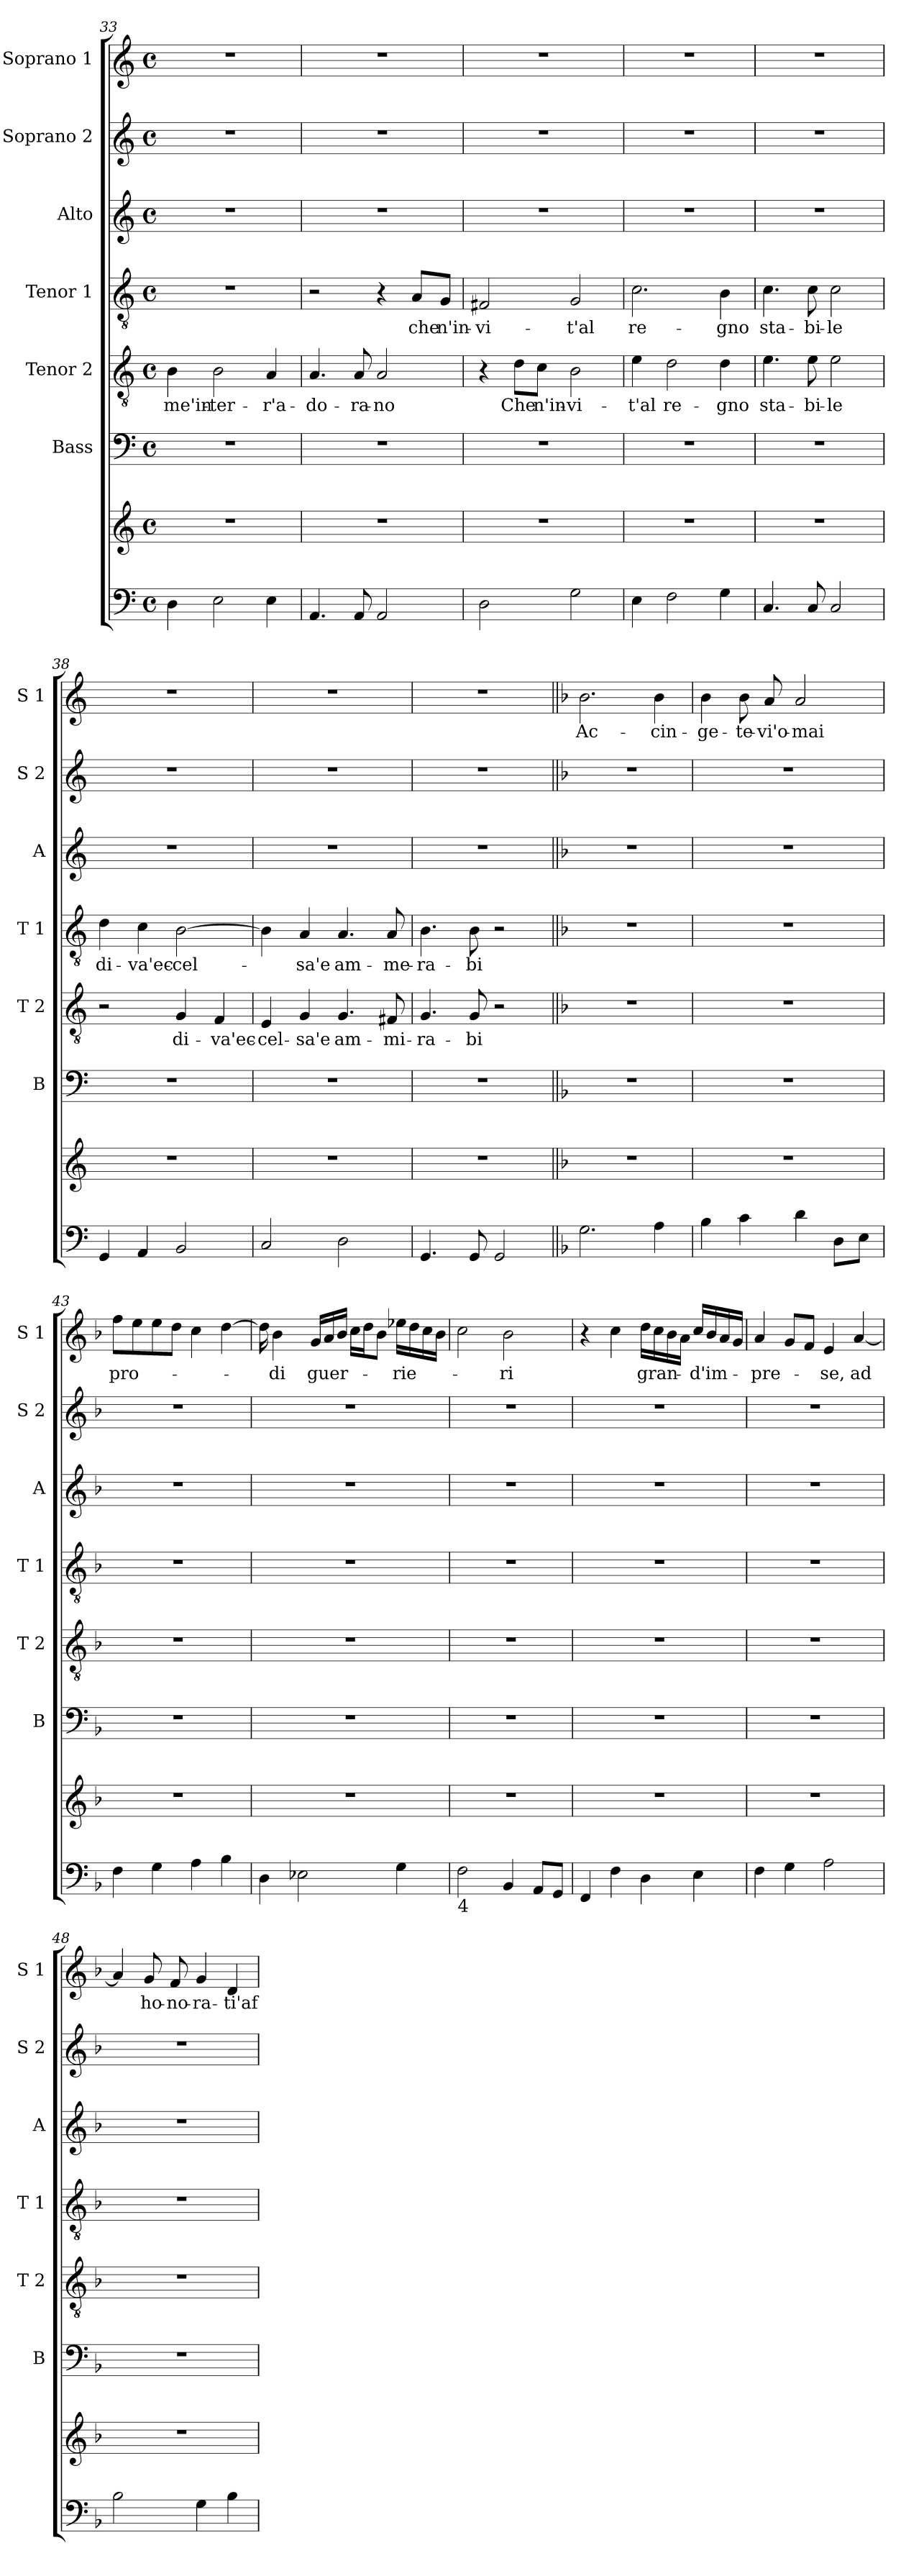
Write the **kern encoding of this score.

**kern	**kern	**kern	**kern	**text	**kern	**text	**kern	**kern	**kern	**text
*part7	*part7	*part6	*part5	*part5	*part4	*part4	*part3	*part2	*part1	*part1
*staff8	*staff7	*staff6	*staff5	*staff5	*staff4	*staff4	*staff3	*staff2	*staff1	*staff1
*	*	*I"Bass	*I"Tenor 2	*	*I"Tenor 1	*	*I"Alto	*I"Soprano 2	*I"Soprano 1	*
*	*	*I'B	*I'T 2	*	*I'T 1	*	*I'A	*I'S 2	*I'S 1	*
*clefF4	*clefG2	*clefF4	*clefGv2	*	*clefGv2	*	*clefG2	*clefG2	*clefG2	*
*k[]	*k[]	*k[]	*k[]	*	*k[]	*	*k[]	*k[]	*k[]	*
*C:	*C:	*C:	*C:	*	*C:	*	*C:	*C:	*C:	*
*M4/4	*M4/4	*M4/4	*M4/4	*	*M4/4	*	*M4/4	*M4/4	*M4/4	*
*met(c)	*met(c)	*met(c)	*met(c)	*	*met(c)	*	*met(c)	*met(c)	*met(c)	*
=33	=33	=33	=33	=33	=33	=33	=33	=33	=33	=33
4D\	1r	1r	4B\	-me'in-	1r	.	1r	1r	1r	.
2E\	.	.	2B\	-ter-	.	.	.	.	.	.
4E\	.	.	4A/	-r'a-	.	.	.	.	.	.
=34	=34	=34	=34	=34	=34	=34	=34	=34	=34	=34
4.AA/	1r	1r	4.A/	-do-	2r	.	1r	1r	1r	.
8AA/	.	.	8A/	-ra-	.	.	.	.	.	.
2AA/	.	.	2A/	-no	4r	.	.	.	.	.
.	.	.	.	.	8A/L	che	.	.	.	.
.	.	.	.	.	8G/J	n'in-	.	.	.	.
!!LO:LB:g=z
=35	=35	=35	=35	=35	=35	=35	=35	=35	=35	=35
2D\	1r	1r	4r	.	2F#X/	-vi-	1r	1r	1r	.
.	.	.	8d\L	Che	.	.	.	.	.	.
.	.	.	8c\J	n'in-	.	.	.	.	.	.
2G\	.	.	2B\	-vi-	2G/	-t'al	.	.	.	.
=36	=36	=36	=36	=36	=36	=36	=36	=36	=36	=36
4E\	1r	1r	4e\	-t'al	2.c\	re-	1r	1r	1r	.
2F\	.	.	2d\	re-	.	.	.	.	.	.
4G\	.	.	4d\	-gno	4B\	-gno	.	.	.	.
=37	=37	=37	=37	=37	=37	=37	=37	=37	=37	=37
4.C/	1r	1r	4.e\	sta-	4.c\	sta-	1r	1r	1r	.
8C/	.	.	8e\	-bi-	8c\	-bi-	.	.	.	.
2C/	.	.	2e\	-le	2c\	-le	.	.	.	.
=38	=38	=38	=38	=38	=38	=38	=38	=38	=38	=38
4GG/	1r	1r	2r	.	4d\	di-	1r	1r	1r	.
4AA/	.	.	.	.	4c\	-va'ec-	.	.	.	.
2BB/	.	.	4G/	di-	[2B\	-cel-	.	.	.	.
.	.	.	4F/	-va'ec-	.	.	.	.	.	.
=39	=39	=39	=39	=39	=39	=39	=39	=39	=39	=39
2C/	1r	1r	4E/	-cel-	4B\]	.	1r	1r	1r	.
.	.	.	4G/	-sa'e	4A/	-sa'e	.	.	.	.
2D\	.	.	4.G/	am-	4.A/	am-	.	.	.	.
.	.	.	8F#X/	-mi-	8A/	-me-	.	.	.	.
=40	=40	=40	=40	=40	=40	=40	=40	=40	=40	=40
4.GG/	1r	1r	4.G/	-ra-	4.B\	-ra-	1r	1r	1r	.
8GG/	.	.	8G/	-bi-	8B\	-bi-	.	.	.	.
2GG/	.	.	2r	.	2r	.	.	.	.	.
!!LO:LB:g=z
=41||	=41||	=41||	=41||	=41||	=41||	=41||	=41||	=41||	=41||	=41||
*k[b-]	*k[b-]	*k[b-]	*k[b-]	*	*k[b-]	*	*k[b-]	*k[b-]	*k[b-]	*
*F:	*F:	*F:	*F:	*	*F:	*	*F:	*F:	*F:	*
2.G\	1r	1r	1r	.	1r	.	1r	1r	2.b-\	Ac-
4A\	.	.	.	.	.	.	.	.	4b-\	-cin-
=42	=42	=42	=42	=42	=42	=42	=42	=42	=42	=42
4B-\	1r	1r	1r	.	1r	.	1r	1r	4b-\	-ge-
4c\	.	.	.	.	.	.	.	.	8b-\	-te-
.	.	.	.	.	.	.	.	.	8a/	-vi'o-
4d\	.	.	.	.	.	.	.	.	2a/	-mai
8D\L	.	.	.	.	.	.	.	.	.	.
8E\J	.	.	.	.	.	.	.	.	.	.
=43	=43	=43	=43	=43	=43	=43	=43	=43	=43	=43
4F\	1r	1r	1r	.	1r	.	1r	1r	8ff\L	pro-
.	.	.	.	.	.	.	.	.	8ee\	.
4G\	.	.	.	.	.	.	.	.	8ee\	.
.	.	.	.	.	.	.	.	.	8dd\J	.
4A\	.	.	.	.	.	.	.	.	4cc\	.
4B-\	.	.	.	.	.	.	.	.	[4dd\	.
=44	=44	=44	=44	=44	=44	=44	=44	=44	=44	=44
4D\	1r	1r	1r	.	1r	.	1r	1r	16dd\]	.
.	.	.	.	.	.	.	.	.	4b-\	-di
2E-X\	.	.	.	.	.	.	.	.	.	.
.	.	.	.	.	.	.	.	.	16g/LL	guer-
.	.	.	.	.	.	.	.	.	16a/	.
.	.	.	.	.	.	.	.	.	16b-/JJ	.
.	.	.	.	.	.	.	.	.	16cc\LL	.
.	.	.	.	.	.	.	.	.	16dd\J	.
.	.	.	.	.	.	.	.	.	8b-\J	.
4G\	.	.	.	.	.	.	.	.	16ee-X\LL	-rie-
.	.	.	.	.	.	.	.	.	16dd\	.
.	.	.	.	.	.	.	.	.	16cc\	.
.	.	.	.	.	.	.	.	.	16b-\JJ	.
=45	=45	=45	=45	=45	=45	=45	=45	=45	=45	=45
!LO:TX:b:t=4	!	!	!	!	!	!	!	!	!	!
2F\	1r	1r	1r	.	1r	.	1r	1r	2cc\	.
4BB-/	.	.	.	.	.	.	.	.	2b-\	-ri
8AA/L	.	.	.	.	.	.	.	.	.	.
8GG/J	.	.	.	.	.	.	.	.	.	.
!!LO:LB:g=z
=46	=46	=46	=46	=46	=46	=46	=46	=46	=46	=46
4FF/	1r	1r	1r	.	1r	.	1r	1r	4r	.
4F\	.	.	.	.	.	.	.	.	4cc\	.
4D\	.	.	.	.	.	.	.	.	16dd\LL	gran-
.	.	.	.	.	.	.	.	.	16cc\	.
.	.	.	.	.	.	.	.	.	16b-\	.
.	.	.	.	.	.	.	.	.	16a\JJ	.
4E\	.	.	.	.	.	.	.	.	16cc/LL	-d'im-
.	.	.	.	.	.	.	.	.	16b-/	.
.	.	.	.	.	.	.	.	.	16a/	.
.	.	.	.	.	.	.	.	.	16g/JJ	.
=47	=47	=47	=47	=47	=47	=47	=47	=47	=47	=47
4F\	1r	1r	1r	.	1r	.	1r	1r	4a/	-pre-
4G\	.	.	.	.	.	.	.	.	8g/L	.
.	.	.	.	.	.	.	.	.	8f/J	.
2A\	.	.	.	.	.	.	.	.	4e/	-se,
.	.	.	.	.	.	.	.	.	[4a/	ad
=48	=48	=48	=48	=48	=48	=48	=48	=48	=48	=48
2B-\	1r	1r	1r	.	1r	.	1r	1r	4a/]	.
.	.	.	.	.	.	.	.	.	8g/	ho-
.	.	.	.	.	.	.	.	.	8f/	-no-
4G\	.	.	.	.	.	.	.	.	4g/	-ra-
4B-\	.	.	.	.	.	.	.	.	4d/	-ti'af-
=	=	=	=	=	=	=	=	=	=	=
*-	*-	*-	*-	*-	*-	*-	*-	*-	*-	*-
